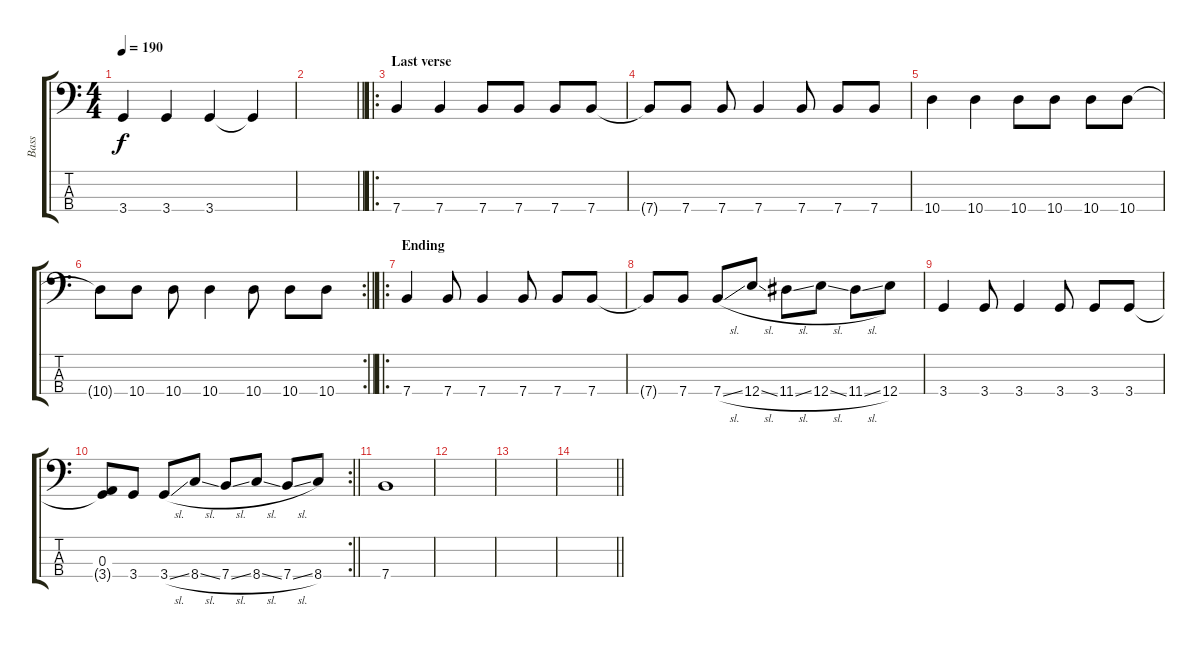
\track ("Bass" "Bass") {instrument electricbassfinger}
\staff {score tabs}
\tuning (G2 D2 A1 E1) {hide}
\ts (4 4)
\tempo 190
\clef f4
\ks c
3.4.4{dy f} 3.4.4 3.4.4 3.4{t}.4 |
\barLineRight lightlight
|
\ro
\section ("" "Last verse")
7.4.4 7.4.4 7.4.8 7.4.8 7.4.8 7.4.8 |
7.4{t}.8 7.4.8 7.4.8 7.4.4 7.4.8 7.4.8 7.4.8 |
10.4.4 10.4.4 10.4.8 10.4.8 10.4.8 10.4.8 |
\rc 2
\barLineRight lightlight
10.4{t}.8 10.4.8 10.4.8 10.4.4 10.4.8 10.4.8 10.4.8 |
\ro
\section ("" "Ending")
7.4.4 7.4.8 7.4.4 7.4.8 7.4.8 7.4.8 |
7.4{t}.8 7.4.8 7.4{sl}.8 12.4{sl}.8 11.4{sl}.8 12.4{sl}.8 11.4{sl}.8 12.4.8 |
3.4.4 3.4.8 3.4.4 3.4.8 3.4.8 3.4.8 |
\rc 2
\barLineRight lightlight
(0.3 3.4{t}).8 3.4.8 3.4{sl}.8 8.4{sl}.8 7.4{sl}.8 8.4{sl}.8 7.4{sl}.8 8.4.8 |
7.4.1 |
|
|
\barLineRight lightlight
